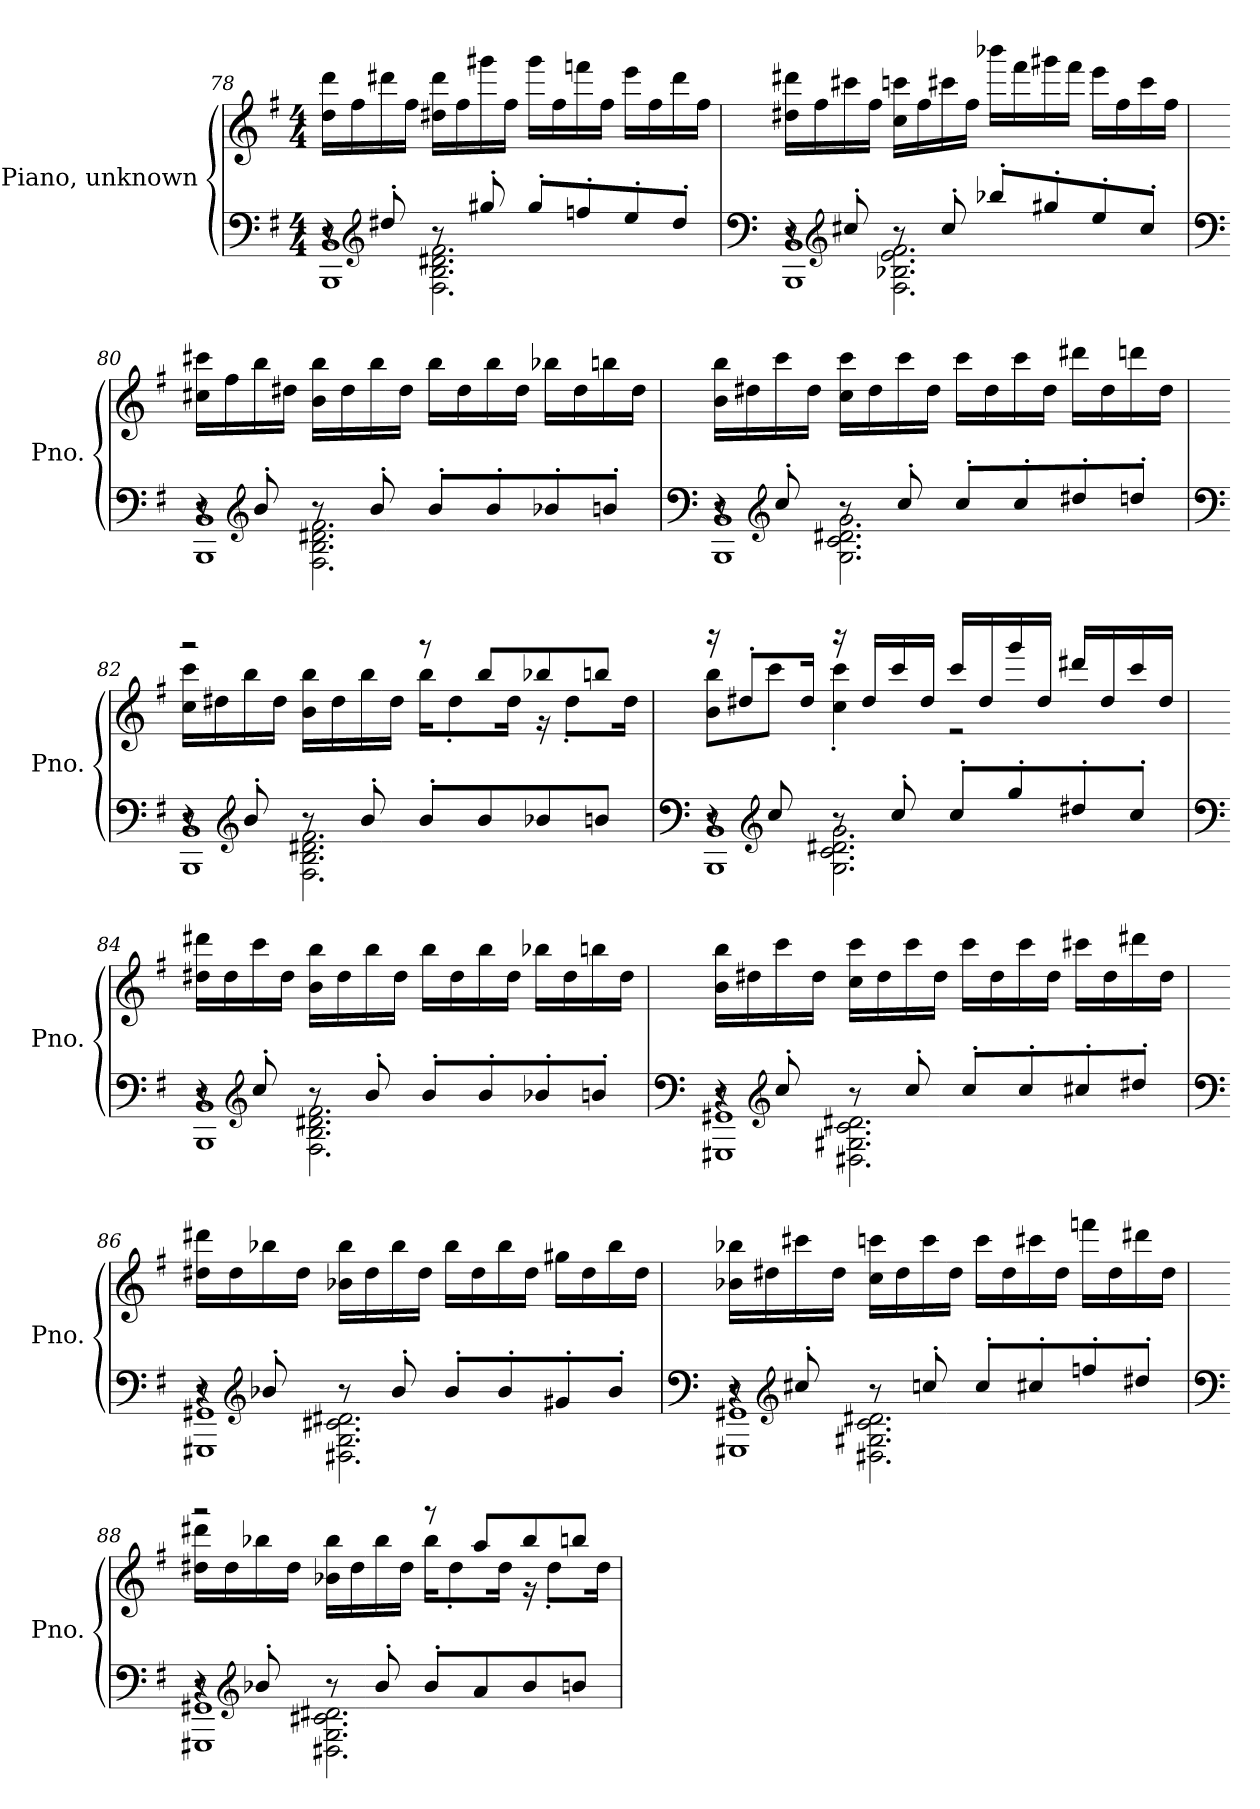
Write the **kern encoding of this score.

**kern	**kern
*part1	*part1
*staff2	*staff1
*I"Piano, unknown	*
*I'Pno.	*
*clefF4	*clefG2
*k[f#]	*k[f#]
*M4/4	*M4/4
=78	=78
*^	*
*	*^	*
8r	4r	1BBB 1BB	16dd\ 16ddd\LL
.	.	.	16ff#\
*clefG2	*	*	*
8dd#X'/	.	.	16ddd#X\
.	.	.	16ff#\JJ
8r	2.F#\ 2.B\ 2.d#X\ 2.f#\	.	16dd#X\ 16ddd#\LL
.	.	.	16ff#\
8gg#X'/	.	.	16ggg#X\
.	.	.	16ff#\JJ
8gg#'/L	.	.	16ggg#\LL
.	.	.	16ff#\
8ffn'/	.	.	16fffn\
.	.	.	16ff#\JJ
8ee'/	.	.	16eee\LL
.	.	.	16ff#\
8dd#'/J	.	.	16ddd#\
.	.	.	16ff#\JJ
!!LO:LB:g=z
=79	=79	=79	=79
*clefF4	*	*	*
8r	4r	1BBB 1BB	16dd#X\ 16ddd#X\LL
.	.	.	16ff#\
*clefG2	*	*	*
8cc#X'/	.	.	16ccc#X\
.	.	.	16ff#\JJ
8r	2.F#\ 2.B-X\ 2.e\ 2.f#\	.	16cc\ 16cccn\LL
.	.	.	16ff#\
8cc#'/	.	.	16ccc#X\
.	.	.	16ff#\JJ
8bb-X'/L	.	.	16bbb-X\LL
.	.	.	16fff#\
8gg#X'/	.	.	16ggg#X\
.	.	.	16fff#\JJ
8ee'/	.	.	16eee\LL
.	.	.	16ff#\
8cc#'/J	.	.	16ccc#\
.	.	.	16ff#\JJ
=80	=80	=80	=80
*clefF4	*	*	*
8r	4r	1BBB 1BB	16cc#X\ 16ccc#X\LL
.	.	.	16ff#\
*clefG2	*	*	*
8b'/	.	.	16bb\
.	.	.	16dd#X\JJ
8r	2.F#\ 2.B\ 2.d#X\ 2.f#\	.	16b\ 16bb\LL
.	.	.	16dd#\
8b'/	.	.	16bb\
.	.	.	16dd#\JJ
8b'/L	.	.	16bb\LL
.	.	.	16dd#\
8b'/	.	.	16bb\
.	.	.	16dd#\JJ
8b-X'/	.	.	16bb-X\LL
.	.	.	16dd#\
8bn'/J	.	.	16bbn\
.	.	.	16dd#\JJ
!!LO:LB:g=z
=81	=81	=81	=81
*clefF4	*	*	*
8r	4r	1BBB 1BB	16b\ 16bb\LL
.	.	.	16dd#X\
*clefG2	*	*	*
8cc'/	.	.	16ccc\
.	.	.	16dd#\JJ
8r	2.G\ 2.c\ 2.d#X\ 2.g\	.	16cc\ 16ccc\LL
.	.	.	16dd#\
8cc'/	.	.	16ccc\
.	.	.	16dd#\JJ
8cc'/L	.	.	16ccc\LL
.	.	.	16dd#\
8cc'/	.	.	16ccc\
.	.	.	16dd#\JJ
8dd#X'/	.	.	16ddd#X\LL
.	.	.	16dd#\
8ddn'/J	.	.	16dddn\
.	.	.	16dd#\JJ
=82	=82	=82	=82
*clefF4	*	*	*
*	*	*	*^
8r	4r	1BBB 1BB	2r	16cc\ 16ccc\LL
.	.	.	.	16dd#X\
*clefG2	*	*	*	*
8b'/	.	.	.	16bb\
.	.	.	.	16dd#\JJ
8r	2.F#\ 2.B\ 2.d#X\ 2.f#\	.	.	16b\ 16bb\LL
.	.	.	.	16dd#\
8b'/	.	.	.	16bb\
.	.	.	.	16dd#\JJ
8b'/L	.	.	8r	16bb\KL
.	.	.	.	8dd#'\
8b/	.	.	8bb/L	.
.	.	.	.	16dd#\Jk
8b-X/	.	.	8bb-X/	16r
.	.	.	.	8dd#'\L
8bn/J	.	.	8bbn/J	.
.	.	.	.	16dd#\Jk
!!LO:PB:g=z	!!
=83	=83	=83	=83	=83
*clefF4	*	*	*	*
8r	4r	1BBB 1BB	16r	8b\ 8bb\L
.	.	.	8dd#X'/L	.
*clefG2	*	*	*	*
8cc/	.	.	.	8ccc\J
.	.	.	16dd#/Jk	.
8r	2.G\ 2.c\ 2.d#X\ 2.g\	.	16r	4cc\' 4ccc\'
.	.	.	16dd#/LL	.
8cc'/	.	.	16ccc/	.
.	.	.	16dd#/JJ	.
8cc'/L	.	.	16ccc/LL	2r
.	.	.	16dd#/	.
8gg'/	.	.	16ggg/	.
.	.	.	16dd#/JJ	.
8dd#X'/	.	.	16ddd#X/LL	.
.	.	.	16dd#/	.
8cc'/J	.	.	16ccc/	.
.	.	.	16dd#/JJ	.
*	*	*	*v	*v
=84	=84	=84	=84
*clefF4	*	*	*
8r	4r	1BBB 1BB	16dd#X\ 16ddd#X\LL
.	.	.	16dd#\
*clefG2	*	*	*
8cc'/	.	.	16ccc\
.	.	.	16dd#\JJ
8r	2.F#\ 2.B\ 2.d#X\ 2.f#\	.	16b\ 16bb\LL
.	.	.	16dd#\
8b'/	.	.	16bb\
.	.	.	16dd#\JJ
8b'/L	.	.	16bb\LL
.	.	.	16dd#\
8b'/	.	.	16bb\
.	.	.	16dd#\JJ
8b-X'/	.	.	16bb-X\LL
.	.	.	16dd#\
8bn'/J	.	.	16bbn\
.	.	.	16dd#\JJ
!!LO:LB:g=z
=85	=85	=85	=85
*clefF4	*	*	*
8r	4r	1GGG#X 1GG#X	16b\ 16bb\LL
.	.	.	16dd#X\
*clefG2	*	*	*
8cc'/	.	.	16ccc\
.	.	.	16dd#\JJ
8r	2.D#X\ 2.G#X\ 2.c\ 2.d#X\	.	16cc\ 16ccc\LL
.	.	.	16dd#\
8cc'/	.	.	16ccc\
.	.	.	16dd#\JJ
8cc'/L	.	.	16ccc\LL
.	.	.	16dd#\
8cc'/	.	.	16ccc\
.	.	.	16dd#\JJ
8cc#X'/	.	.	16ccc#X\LL
.	.	.	16dd#\
8dd#X'/J	.	.	16ddd#X\
.	.	.	16dd#\JJ
=86	=86	=86	=86
*clefF4	*	*	*
8r	4r	1GGG#X 1GG#X	16dd#X\ 16ddd#X\LL
.	.	.	16dd#\
*clefG2	*	*	*
8b-X'/	.	.	16bb-X\
.	.	.	16dd#\JJ
8r	2.D#X\ 2.G\ 2.c#X\ 2.d#X\	.	16b-X\ 16bb-\LL
.	.	.	16dd#\
8b-'/	.	.	16bb-\
.	.	.	16dd#\JJ
8b-'/L	.	.	16bb-\LL
.	.	.	16dd#\
8b-'/	.	.	16bb-\
.	.	.	16dd#\JJ
8g#X'/	.	.	16gg#X\LL
.	.	.	16dd#\
8b-'/J	.	.	16bb-\
.	.	.	16dd#\JJ
!!LO:LB:g=z
=87	=87	=87	=87
*clefF4	*	*	*
8r	4r	1GGG#X 1GG#X	16b-X\ 16bb-X\LL
.	.	.	16dd#X\
*clefG2	*	*	*
8cc#X'/	.	.	16ccc#X\
.	.	.	16dd#\JJ
8r	2.D#X\ 2.G#X\ 2.c\ 2.d#X\	.	16cc\ 16cccn\LL
.	.	.	16dd#\
8ccn'/	.	.	16ccc\
.	.	.	16dd#\JJ
8cc'/L	.	.	16ccc\LL
.	.	.	16dd#\
8cc#X'/	.	.	16ccc#X\
.	.	.	16dd#\JJ
8ffn'/	.	.	16fffn\LL
.	.	.	16dd#\
8dd#X'/J	.	.	16ddd#X\
.	.	.	16dd#\JJ
!!LO:LB:g=z
=88	=88	=88	=88
*clefF4	*	*	*
*	*	*	*^
8r	4r	1GGG#X 1GG#X	2r	16dd#X\ 16ddd#X\LL
.	.	.	.	16dd#\
*clefG2	*	*	*	*
8b-X'/	.	.	.	16bb-X\
.	.	.	.	16dd#\JJ
8r	2.D#X\ 2.G\ 2.c#X\ 2.d#X\	.	.	16b-X\ 16bb-\LL
.	.	.	.	16dd#\
8b-'/	.	.	.	16bb-\
.	.	.	.	16dd#\JJ
8b-'/L	.	.	8r	16bb-\KL
.	.	.	.	8dd#'\
8a/	.	.	8aa/L	.
.	.	.	.	16dd#\Jk
8b-/	.	.	8bb-/	16r
.	.	.	.	8dd#'\L
8bn/J	.	.	8bbn/J	.
.	.	.	.	16dd#\Jk
*v	*v	*v	*	*
*	*v	*v
=	=
*-	*-
